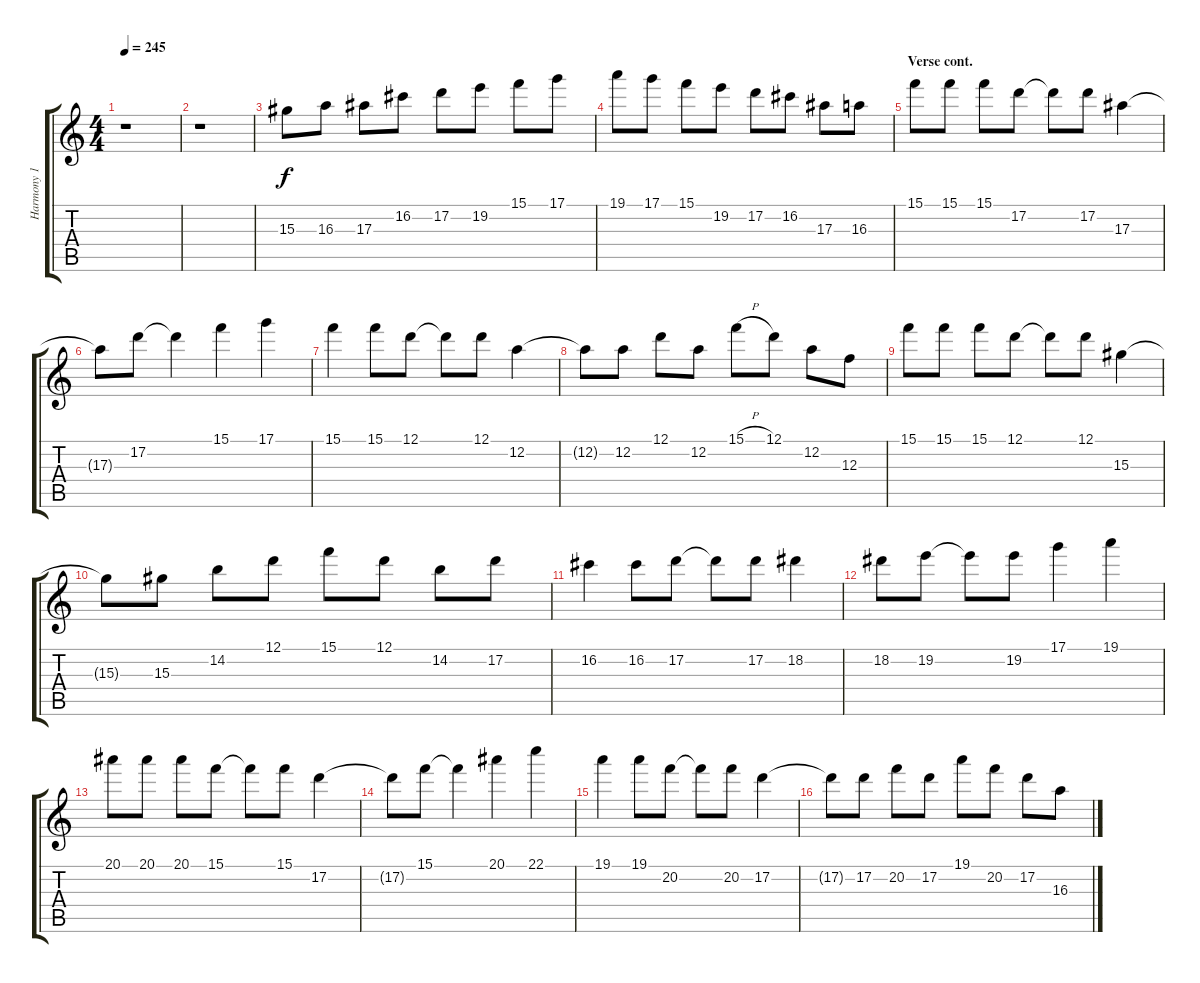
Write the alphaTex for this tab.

\track ("Harmony 1" "Harmony 1") {instrument overdrivenguitar}
\staff {score tabs}
\tuning (D4 A3 F3 C3 G2 D2) {hide}
\ts (4 4)
\tempo 245
\clef g2
\ks aminor
r.1{dy f} |
r.1 |
15.3.8 16.3.8 17.3.8 16.2.8 17.2.8 19.2.8 15.1.8 17.1.8 |
19.1.8 17.1.8 15.1.8 19.2.8 17.2.8 16.2.8 17.3.8 16.3.8 |
\section ("" "Verse cont.")
15.1.8 15.1.8 15.1.8 17.2.8 17.2{t}.8 17.2.8 17.3.4 |
17.3{t}.8 17.2.8 17.2{t}.4 15.1.4 17.1.4 |
15.1.4 15.1.8 12.1.8 12.1{t}.8 12.1.8 12.2.4 |
12.2{t}.8 12.2.8 12.1.8 12.2.8 15.1{h}.8 12.1.8 12.2.8 12.3.8 |
15.1.8 15.1.8 15.1.8 12.1.8 12.1{t}.8 12.1.8 15.3.4 |
15.3{t}.8 15.3.8 14.2.8 12.1.8 15.1.8 12.1.8 14.2.8 17.2.8 |
16.2.4 16.2.8 17.2.8 17.2{t}.8 17.2.8 18.2.4 |
18.2.8 19.2.8 19.2{t}.8 19.2.8 17.1.4 19.1.4 |
20.1.8 20.1.8 20.1.8 15.1.8 15.1{t}.8 15.1.8 17.2.4 |
17.2{t}.8 15.1.8 15.1{t}.4 20.1.4 22.1.4 |
19.1.4 19.1.8 20.2.8 20.2{t}.8 20.2.8 17.2.4 |
17.2{t}.8 17.2.8 20.2.8 17.2.8 19.1.8 20.2.8 17.2.8 16.3.8
